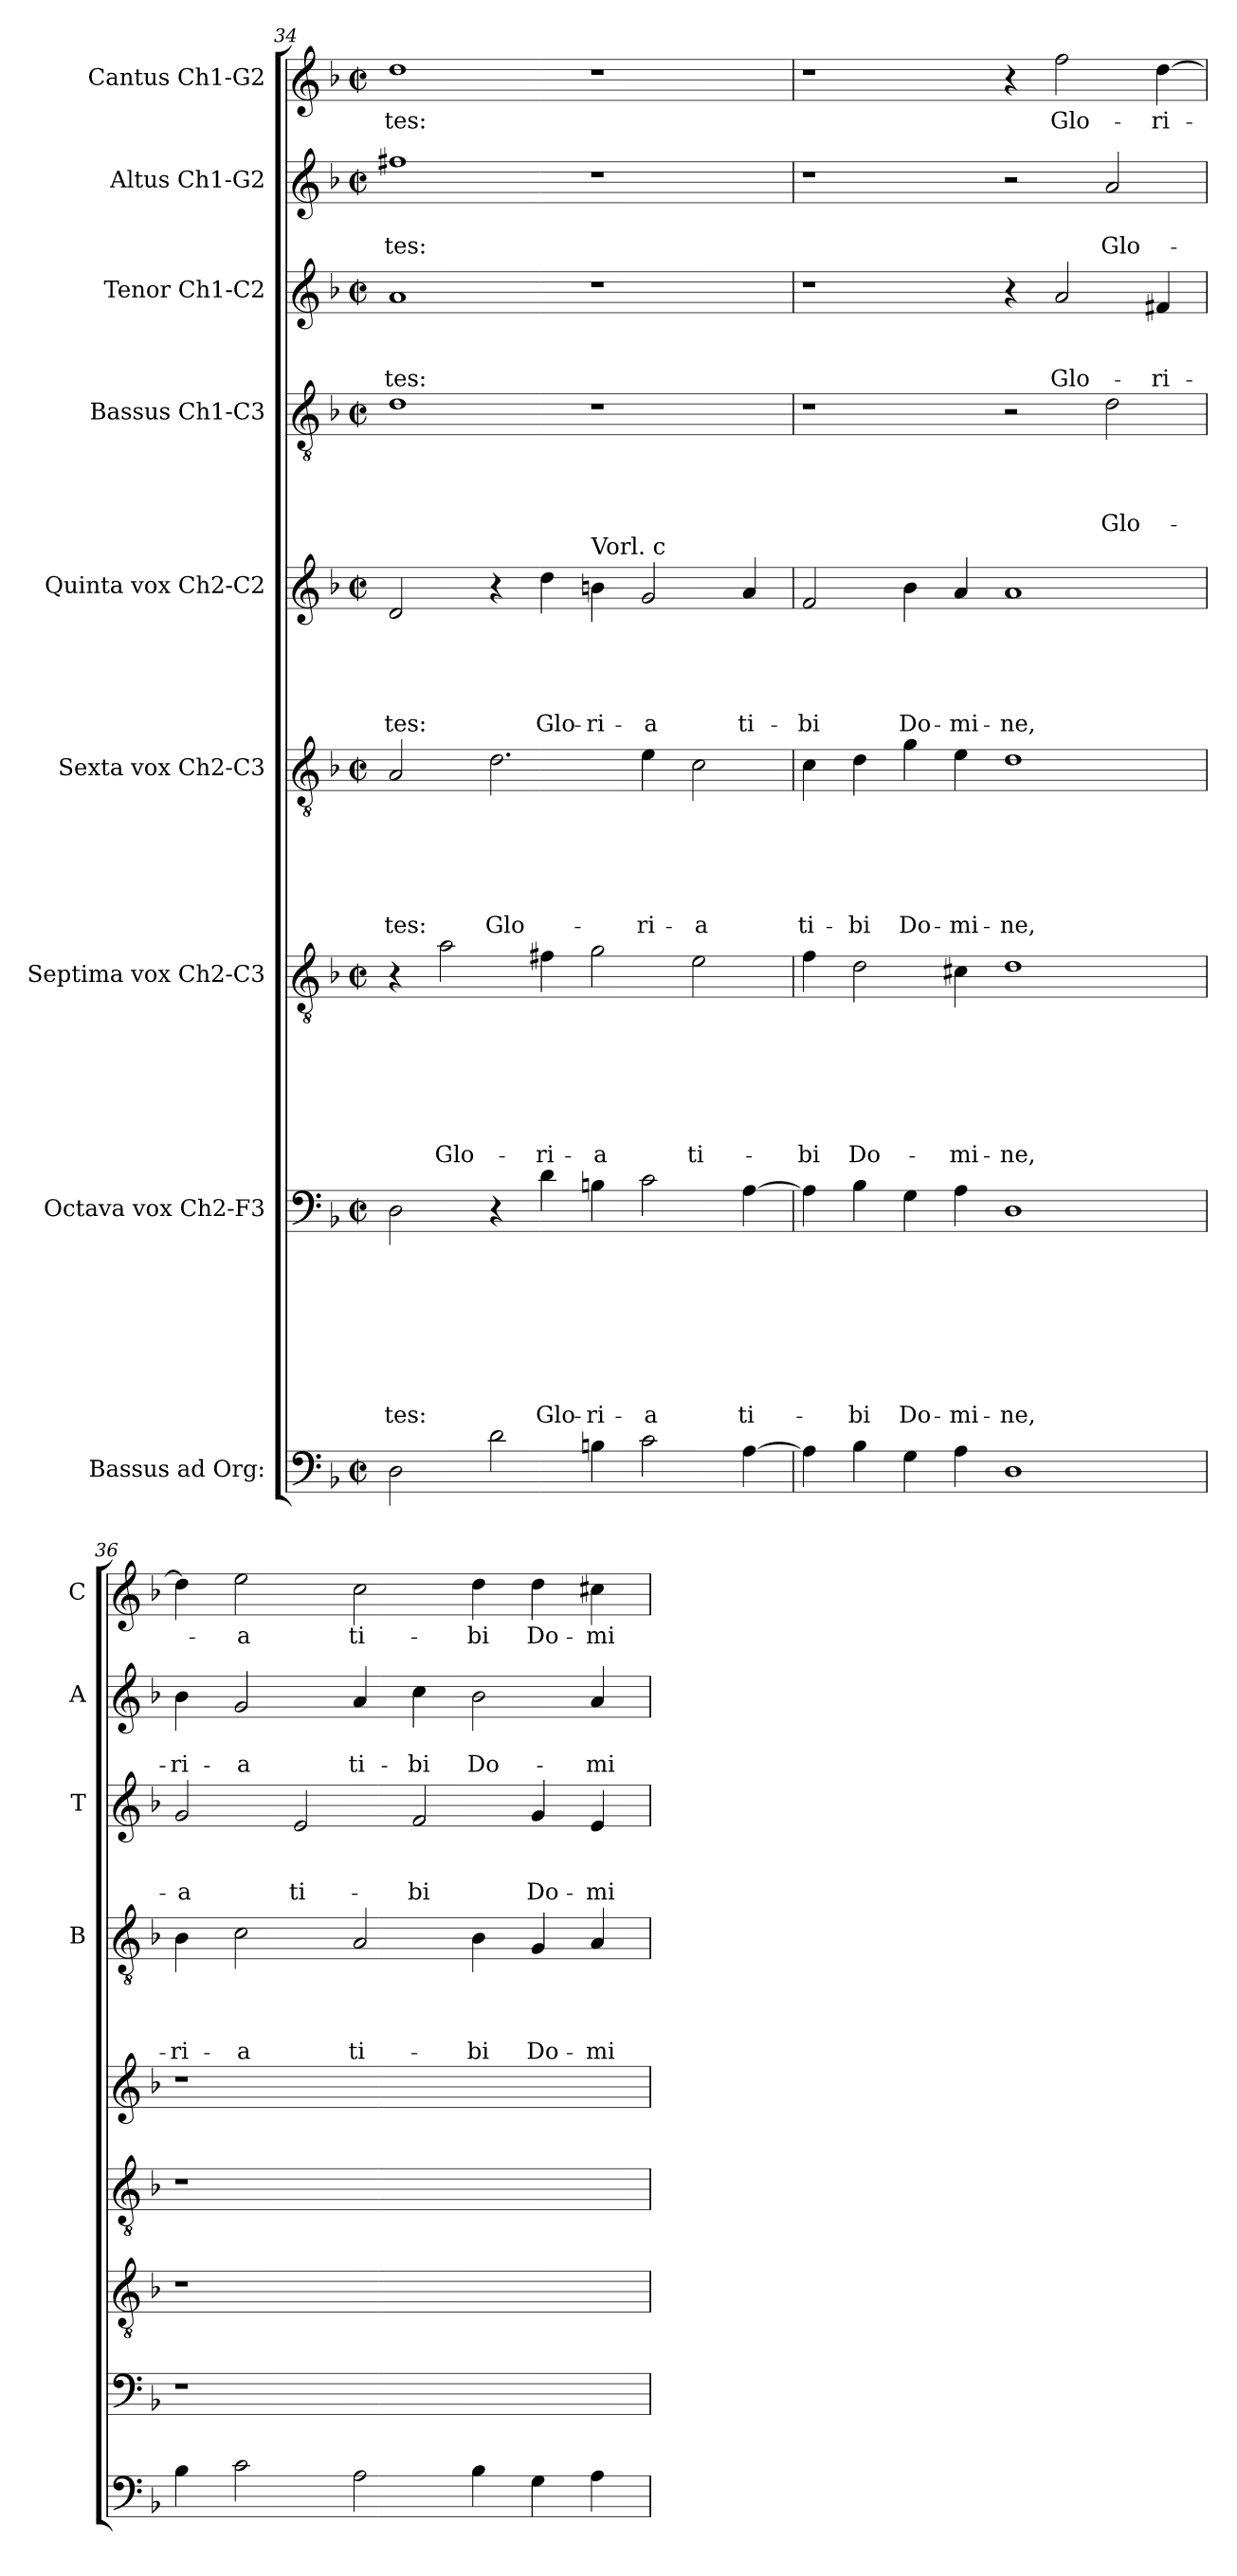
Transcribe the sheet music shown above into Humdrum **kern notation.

**kern	**kern	**text	**text	**text	**text	**text	**text	**text	**text	**kern	**text	**text	**text	**text	**text	**text	**text	**kern	**text	**text	**text	**text	**text	**text	**kern	**text	**text	**text	**text	**text	**kern	**text	**text	**text	**text	**kern	**text	**text	**text	**kern	**text	**text	**kern	**text
*part9	*part8	*part8	*part8	*part8	*part8	*part8	*part8	*part8	*part8	*part7	*part7	*part7	*part7	*part7	*part7	*part7	*part7	*part6	*part6	*part6	*part6	*part6	*part6	*part6	*part5	*part5	*part5	*part5	*part5	*part5	*part4	*part4	*part4	*part4	*part4	*part3	*part3	*part3	*part3	*part2	*part2	*part2	*part1	*part1
*staff9	*staff8	*staff8	*staff8	*staff8	*staff8	*staff8	*staff8	*staff8	*staff8	*staff7	*staff7	*staff7	*staff7	*staff7	*staff7	*staff7	*staff7	*staff6	*staff6	*staff6	*staff6	*staff6	*staff6	*staff6	*staff5	*staff5	*staff5	*staff5	*staff5	*staff5	*staff4	*staff4	*staff4	*staff4	*staff4	*staff3	*staff3	*staff3	*staff3	*staff2	*staff2	*staff2	*staff1	*staff1
*I"Bassus ad Org:	*I"Octava vox Ch2-F3	*	*	*	*	*	*	*	*	*I"Septima vox Ch2-C3	*	*	*	*	*	*	*	*I"Sexta vox Ch2-C3	*	*	*	*	*	*	*I"Quinta vox Ch2-C2	*	*	*	*	*	*I"Bassus Ch1-C3	*	*	*	*	*I"Tenor Ch1-C2	*	*	*	*I"Altus Ch1-G2	*	*	*I"Cantus Ch1-G2	*
*	*	*	*	*	*	*	*	*	*	*	*	*	*	*	*	*	*	*	*	*	*	*	*	*	*	*	*	*	*	*	*I'B	*	*	*	*	*I'T	*	*	*	*I'A	*	*	*I'C	*
*clefF4	*clefF4	*	*	*	*	*	*	*	*	*clefGv2	*	*	*	*	*	*	*	*clefGv2	*	*	*	*	*	*	*clefG2	*	*	*	*	*	*clefGv2	*	*	*	*	*clefG2	*	*	*	*clefG2	*	*	*clefG2	*
*k[b-]	*k[b-]	*	*	*	*	*	*	*	*	*k[b-]	*	*	*	*	*	*	*	*k[b-]	*	*	*	*	*	*	*k[b-]	*	*	*	*	*	*k[b-]	*	*	*	*	*k[b-]	*	*	*	*k[b-]	*	*	*k[b-]	*
*F:	*F:	*	*	*	*	*	*	*	*	*F:	*	*	*	*	*	*	*	*F:	*	*	*	*	*	*	*F:	*	*	*	*	*	*F:	*	*	*	*	*F:	*	*	*	*F:	*	*	*F:	*
*M2/2	*M2/2	*	*	*	*	*	*	*	*	*M2/2	*	*	*	*	*	*	*	*M2/2	*	*	*	*	*	*	*M2/2	*	*	*	*	*	*M2/2	*	*	*	*	*M2/2	*	*	*	*M2/2	*	*	*M2/2	*
*met(c|)	*met(c|)	*	*	*	*	*	*	*	*	*met(c|)	*	*	*	*	*	*	*	*met(c|)	*	*	*	*	*	*	*met(c|)	*	*	*	*	*	*met(c|)	*	*	*	*	*met(c|)	*	*	*	*met(c|)	*	*	*met(c|)	*
=34	=34	=34	=34	=34	=34	=34	=34	=34	=34	=34	=34	=34	=34	=34	=34	=34	=34	=34	=34	=34	=34	=34	=34	=34	=34	=34	=34	=34	=34	=34	=34	=34	=34	=34	=34	=34	=34	=34	=34	=34	=34	=34	=34	=34
!	!	!	!	!	!	!	!	!	!LO:LY:b	!	!	!	!	!	!	!	!	!	!	!	!	!	!	!LO:LY:b	!	!	!	!	!	!LO:LY:b	!	!	!	!	!	!	!	!	!LO:LY:b	!	!	!LO:LY:b	!	!LO:LY:b
2D\	2D\	.	.	.	.	.	.	.	-tes:	4r	.	.	.	.	.	.	.	2A/	.	.	.	.	.	-tes:	2d/	.	.	.	.	-tes:	1d	.	.	.	.	1a	.	.	-tes:	1ff#X	.	-tes:	1dd	-tes:
!	!	!	!	!	!	!	!	!	!	!	!	!	!	!	!	!	!LO:LY:b	!	!	!	!	!	!	!	!	!	!	!	!	!	!	!	!	!	!	!	!	!	!	!	!	!	!	!
.	.	.	.	.	.	.	.	.	.	2a\	.	.	.	.	.	.	Glo-	.	.	.	.	.	.	.	.	.	.	.	.	.	.	.	.	.	.	.	.	.	.	.	.	.	.	.
!	!	!	!	!	!	!	!	!	!	!	!	!	!	!	!	!	!	!	!	!	!	!	!	!LO:LY:b	!	!	!	!	!	!	!	!	!	!	!	!	!	!	!	!	!	!	!	!
2d\	4r	.	.	.	.	.	.	.	.	.	.	.	.	.	.	.	.	2.d\	.	.	.	.	.	Glo-	4r	.	.	.	.	.	.	.	.	.	.	.	.	.	.	.	.	.	.	.
!	!	!	!	!	!	!	!	!	!LO:LY:b	!	!	!	!	!	!	!	!LO:LY:b	!	!	!	!	!	!	!	!	!	!	!	!	!LO:LY:b	!	!	!	!	!	!	!	!	!	!	!	!	!	!
.	4d\	.	.	.	.	.	.	.	Glo-	4f#X\	.	.	.	.	.	.	-ri-	.	.	.	.	.	.	.	4dd\	.	.	.	.	Glo-	.	.	.	.	.	.	.	.	.	.	.	.	.	.
!	!	!	!	!	!	!	!	!	!	!	!	!	!	!	!	!	!	!	!	!	!	!	!	!	!LO:TX:a:t=Vorl. c	!	!	!	!	!	!	!	!	!	!	!	!	!	!	!	!	!	!	!
!	!	!	!	!	!	!	!	!	!LO:LY:b	!	!	!	!	!	!	!	!LO:LY:b	!	!	!	!	!	!	!	!	!	!	!	!	!LO:LY:b	!	!	!	!	!	!	!	!	!	!	!	!	!	!
4Bn\	4Bn\	.	.	.	.	.	.	.	-ri-	2g\	.	.	.	.	.	.	-a	.	.	.	.	.	.	.	4bn\	.	.	.	.	-ri-	1r	.	.	.	.	1r	.	.	.	1r	.	.	1r	.
!	!	!	!	!	!	!	!	!	!LO:LY:b	!	!	!	!	!	!	!	!	!	!	!	!	!	!	!LO:LY:b	!	!	!	!	!	!LO:LY:b	!	!	!	!	!	!	!	!	!	!	!	!	!	!
2c\	2c\	.	.	.	.	.	.	.	-a	.	.	.	.	.	.	.	.	4e\	.	.	.	.	.	-ri-	2g/	.	.	.	.	-a	.	.	.	.	.	.	.	.	.	.	.	.	.	.
!	!	!	!	!	!	!	!	!	!	!	!	!	!	!	!	!	!LO:LY:b	!	!	!	!	!	!	!LO:LY:b	!	!	!	!	!	!	!	!	!	!	!	!	!	!	!	!	!	!	!	!
.	.	.	.	.	.	.	.	.	.	2e\	.	.	.	.	.	.	ti-	2c\	.	.	.	.	.	-a	.	.	.	.	.	.	.	.	.	.	.	.	.	.	.	.	.	.	.	.
!	!	!	!	!	!	!	!	!	!LO:LY:b	!	!	!	!	!	!	!	!	!	!	!	!	!	!	!	!	!	!	!	!	!LO:LY:b	!	!	!	!	!	!	!	!	!	!	!	!	!	!
[4A\	[4A\	.	.	.	.	.	.	.	ti-	.	.	.	.	.	.	.	.	.	.	.	.	.	.	.	4a/	.	.	.	.	ti-	.	.	.	.	.	.	.	.	.	.	.	.	.	.
!!LO:PB:g=z
=35	=35	=35	=35	=35	=35	=35	=35	=35	=35	=35	=35	=35	=35	=35	=35	=35	=35	=35	=35	=35	=35	=35	=35	=35	=35	=35	=35	=35	=35	=35	=35	=35	=35	=35	=35	=35	=35	=35	=35	=35	=35	=35	=35	=35
!	!	!	!	!	!	!	!	!	!	!	!	!	!	!	!	!	!LO:LY:b	!	!	!	!	!	!	!LO:LY:b	!	!	!	!	!	!LO:LY:b	!	!	!	!	!	!	!	!	!	!	!	!	!	!
4A\]	4A\]	.	.	.	.	.	.	.	.	4f\	.	.	.	.	.	.	-bi	4c\	.	.	.	.	.	ti-	2f/	.	.	.	.	-bi	1r	.	.	.	.	1r	.	.	.	1r	.	.	1r	.
!	!	!	!	!	!	!	!	!	!LO:LY:b	!	!	!	!	!	!	!	!LO:LY:b	!	!	!	!	!	!	!LO:LY:b	!	!	!	!	!	!	!	!	!	!	!	!	!	!	!	!	!	!	!	!
4B-\	4B-\	.	.	.	.	.	.	.	-bi	2d\	.	.	.	.	.	.	Do-	4d\	.	.	.	.	.	-bi	.	.	.	.	.	.	.	.	.	.	.	.	.	.	.	.	.	.	.	.
!	!	!	!	!	!	!	!	!	!LO:LY:b	!	!	!	!	!	!	!	!	!	!	!	!	!	!	!LO:LY:b	!	!	!	!	!	!LO:LY:b	!	!	!	!	!	!	!	!	!	!	!	!	!	!
4G\	4G\	.	.	.	.	.	.	.	Do-	.	.	.	.	.	.	.	.	4g\	.	.	.	.	.	Do-	4b-\	.	.	.	.	Do-	.	.	.	.	.	.	.	.	.	.	.	.	.	.
!	!	!	!	!	!	!	!	!	!LO:LY:b	!	!	!	!	!	!	!	!LO:LY:b	!	!	!	!	!	!	!LO:LY:b	!	!	!	!	!	!LO:LY:b	!	!	!	!	!	!	!	!	!	!	!	!	!	!
4A\	4A\	.	.	.	.	.	.	.	-mi-	4c#X\	.	.	.	.	.	.	-mi-	4e\	.	.	.	.	.	-mi-	4a/	.	.	.	.	-mi-	.	.	.	.	.	.	.	.	.	.	.	.	.	.
!	!	!	!	!	!	!	!	!	!LO:LY:b	!	!	!	!	!	!	!	!LO:LY:b	!	!	!	!	!	!	!LO:LY:b	!	!	!	!	!	!LO:LY:b	!	!	!	!	!	!	!	!	!	!	!	!	!	!
1D	1D	.	.	.	.	.	.	.	-ne,	1d	.	.	.	.	.	.	-ne,	1d	.	.	.	.	.	-ne,	1a	.	.	.	.	-ne,	2r	.	.	.	.	4r	.	.	.	2r	.	.	4r	.
!	!	!	!	!	!	!	!	!	!	!	!	!	!	!	!	!	!	!	!	!	!	!	!	!	!	!	!	!	!	!	!	!	!	!	!	!	!	!	!LO:LY:b	!	!	!	!	!LO:LY:b
.	.	.	.	.	.	.	.	.	.	.	.	.	.	.	.	.	.	.	.	.	.	.	.	.	.	.	.	.	.	.	.	.	.	.	.	2a/	.	.	Glo-	.	.	.	2ff\	Glo-
!	!	!	!	!	!	!	!	!	!	!	!	!	!	!	!	!	!	!	!	!	!	!	!	!	!	!	!	!	!	!	!	!	!	!	!LO:LY:b	!	!	!	!	!	!	!LO:LY:b	!	!
.	.	.	.	.	.	.	.	.	.	.	.	.	.	.	.	.	.	.	.	.	.	.	.	.	.	.	.	.	.	.	2d\	.	.	.	Glo-	.	.	.	.	2a/	.	Glo-	.	.
!	!	!	!	!	!	!	!	!	!	!	!	!	!	!	!	!	!	!	!	!	!	!	!	!	!	!	!	!	!	!	!	!	!	!	!	!	!	!	!LO:LY:b	!	!	!	!	!LO:LY:b
.	.	.	.	.	.	.	.	.	.	.	.	.	.	.	.	.	.	.	.	.	.	.	.	.	.	.	.	.	.	.	.	.	.	.	.	4f#X/	.	.	-ri-	.	.	.	[4dd\	-ri-
=36	=36	=36	=36	=36	=36	=36	=36	=36	=36	=36	=36	=36	=36	=36	=36	=36	=36	=36	=36	=36	=36	=36	=36	=36	=36	=36	=36	=36	=36	=36	=36	=36	=36	=36	=36	=36	=36	=36	=36	=36	=36	=36	=36	=36
!	!	!	!	!	!	!	!	!	!	!	!	!	!	!	!	!	!	!	!	!	!	!	!	!	!	!	!	!	!	!	!	!	!	!	!LO:LY:b	!	!	!	!LO:LY:b	!	!	!LO:LY:b	!	!
4B-\	1r	.	.	.	.	.	.	.	.	1r	.	.	.	.	.	.	.	1r	.	.	.	.	.	.	1r	.	.	.	.	.	4B-\	.	.	.	-ri-	2g/	.	.	-a	4b-\	.	-ri-	4dd\]	.
!	!	!	!	!	!	!	!	!	!	!	!	!	!	!	!	!	!	!	!	!	!	!	!	!	!	!	!	!	!	!	!	!	!	!	!LO:LY:b	!	!	!	!	!	!	!LO:LY:b	!	!LO:LY:b
2c\	.	.	.	.	.	.	.	.	.	.	.	.	.	.	.	.	.	.	.	.	.	.	.	.	.	.	.	.	.	.	2c\	.	.	.	-a	.	.	.	.	2g/	.	-a	2ee\	-a
!	!	!	!	!	!	!	!	!	!	!	!	!	!	!	!	!	!	!	!	!	!	!	!	!	!	!	!	!	!	!	!	!	!	!	!	!	!	!	!LO:LY:b	!	!	!	!	!
.	.	.	.	.	.	.	.	.	.	.	.	.	.	.	.	.	.	.	.	.	.	.	.	.	.	.	.	.	.	.	.	.	.	.	.	2e/	.	.	ti-	.	.	.	.	.
!	!	!	!	!	!	!	!	!	!	!	!	!	!	!	!	!	!	!	!	!	!	!	!	!	!	!	!	!	!	!	!	!	!	!	!LO:LY:b	!	!	!	!	!	!	!LO:LY:b	!	!LO:LY:b
2A\	.	.	.	.	.	.	.	.	.	.	.	.	.	.	.	.	.	.	.	.	.	.	.	.	.	.	.	.	.	.	2A/	.	.	.	ti-	.	.	.	.	4a/	.	ti-	2cc\	ti-
!	!	!	!	!	!	!	!	!	!	!	!	!	!	!	!	!	!	!	!	!	!	!	!	!	!	!	!	!	!	!	!	!	!	!	!	!	!	!	!LO:LY:b	!	!	!LO:LY:b	!	!
.	1ryy	.	.	.	.	.	.	.	.	1ryy	.	.	.	.	.	.	.	1ryy	.	.	.	.	.	.	1ryy	.	.	.	.	.	.	.	.	.	.	2f/	.	.	-bi	4cc\	.	-bi	.	.
!	!	!	!	!	!	!	!	!	!	!	!	!	!	!	!	!	!	!	!	!	!	!	!	!	!	!	!	!	!	!	!	!	!	!	!LO:LY:b	!	!	!	!	!	!	!LO:LY:b	!	!LO:LY:b
4B-\	.	.	.	.	.	.	.	.	.	.	.	.	.	.	.	.	.	.	.	.	.	.	.	.	.	.	.	.	.	.	4B-\	.	.	.	-bi	.	.	.	.	2b-\	.	Do-	4dd\	-bi
!	!	!	!	!	!	!	!	!	!	!	!	!	!	!	!	!	!	!	!	!	!	!	!	!	!	!	!	!	!	!	!	!	!	!	!LO:LY:b	!	!	!	!LO:LY:b	!	!	!	!	!LO:LY:b
4G\	.	.	.	.	.	.	.	.	.	.	.	.	.	.	.	.	.	.	.	.	.	.	.	.	.	.	.	.	.	.	4G/	.	.	.	Do-	4g/	.	.	Do-	.	.	.	4dd\	Do-
!	!	!	!	!	!	!	!	!	!	!	!	!	!	!	!	!	!	!	!	!	!	!	!	!	!	!	!	!	!	!	!	!	!	!	!LO:LY:b	!	!	!	!LO:LY:b	!	!	!LO:LY:b	!	!LO:LY:b
4A\	.	.	.	.	.	.	.	.	.	.	.	.	.	.	.	.	.	.	.	.	.	.	.	.	.	.	.	.	.	.	4A/	.	.	.	-mi-	4e/	.	.	-mi-	4a/	.	-mi-	4cc#X\	-mi-
=	=	=	=	=	=	=	=	=	=	=	=	=	=	=	=	=	=	=	=	=	=	=	=	=	=	=	=	=	=	=	=	=	=	=	=	=	=	=	=	=	=	=	=	=
*-	*-	*-	*-	*-	*-	*-	*-	*-	*-	*-	*-	*-	*-	*-	*-	*-	*-	*-	*-	*-	*-	*-	*-	*-	*-	*-	*-	*-	*-	*-	*-	*-	*-	*-	*-	*-	*-	*-	*-	*-	*-	*-	*-	*-
